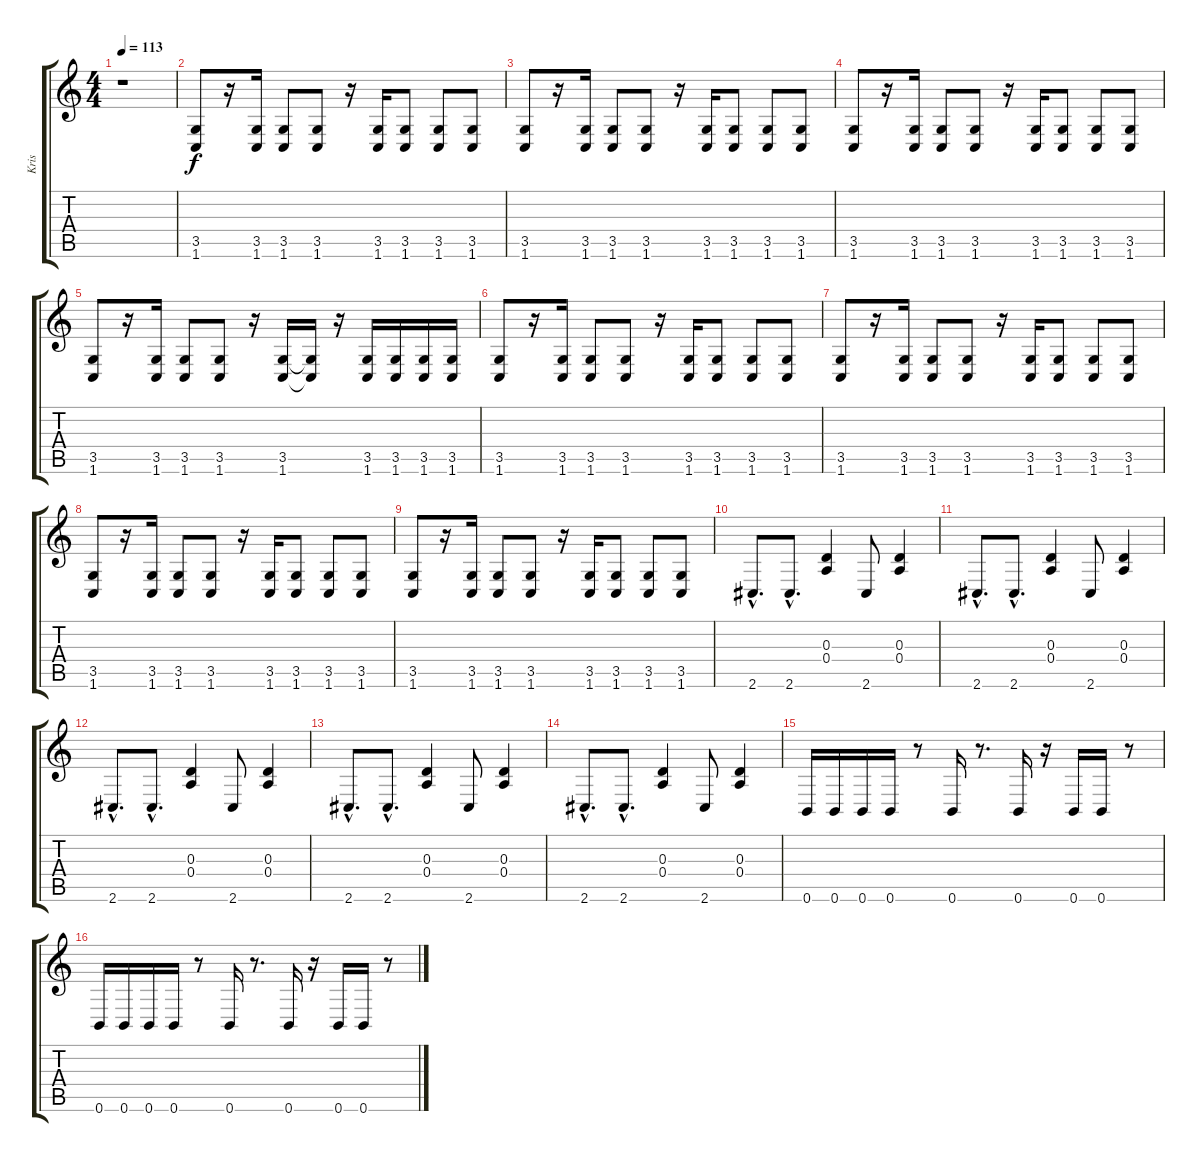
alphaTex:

\track ("Kris" "Kris") {instrument distortionguitar}
\staff {score tabs}
\tuning (B3 Gb3 D3 A2 E2 B1) {hide}
\ts (4 4)
\tempo 113
\clef g2
\ks c
r.1{dy f instrument distortionguitar} |
(3.5 1.6).8 r.16 (3.5 1.6).16 (3.5 1.6).8 (3.5 1.6).8 r.16 (3.5 1.6).16 (3.5 1.6).8 (3.5 1.6).8 (3.5 1.6).8 |
(3.5 1.6).8 r.16 (3.5 1.6).16 (3.5 1.6).8 (3.5 1.6).8 r.16 (3.5 1.6).16 (3.5 1.6).8 (3.5 1.6).8 (3.5 1.6).8 |
(3.5 1.6).8 r.16 (3.5 1.6).16 (3.5 1.6).8 (3.5 1.6).8 r.16 (3.5 1.6).16 (3.5 1.6).8 (3.5 1.6).8 (3.5 1.6).8 |
(3.5 1.6).8 r.16 (3.5 1.6).16 (3.5 1.6).8 (3.5 1.6).8 r.16 (3.5 1.6).16 (3.5{t} 1.6{t}).16 r.16 (3.5 1.6).16 (3.5 1.6).16 (3.5 1.6).16 (3.5 1.6).16 |
(3.5 1.6).8 r.16 (3.5 1.6).16 (3.5 1.6).8 (3.5 1.6).8 r.16 (3.5 1.6).16 (3.5 1.6).8 (3.5 1.6).8 (3.5 1.6).8 |
(3.5 1.6).8 r.16 (3.5 1.6).16 (3.5 1.6).8 (3.5 1.6).8 r.16 (3.5 1.6).16 (3.5 1.6).8 (3.5 1.6).8 (3.5 1.6).8 |
(3.5 1.6).8 r.16 (3.5 1.6).16 (3.5 1.6).8 (3.5 1.6).8 r.16 (3.5 1.6).16 (3.5 1.6).8 (3.5 1.6).8 (3.5 1.6).8 |
(3.5 1.6).8 r.16 (3.5 1.6).16 (3.5 1.6).8 (3.5 1.6).8 r.16 (3.5 1.6).16 (3.5 1.6).8 (3.5 1.6).8 (3.5 1.6).8 |
2.6{hac}.8{d} 2.6{hac}.8{d} (0.3 0.4).4 2.6.8 (0.3 0.4).4 |
2.6{hac}.8{d} 2.6{hac}.8{d} (0.3 0.4).4 2.6.8 (0.3 0.4).4 |
2.6{hac}.8{d} 2.6{hac}.8{d} (0.3 0.4).4 2.6.8 (0.3 0.4).4 |
2.6{hac}.8{d} 2.6{hac}.8{d} (0.3 0.4).4 2.6.8 (0.3 0.4).4 |
2.6{hac}.8{d} 2.6{hac}.8{d} (0.3 0.4).4 2.6.8 (0.3 0.4).4 |
0.6.16 0.6.16 0.6.16 0.6.16 r.8 0.6.16 r.8{d} 0.6.16 r.16 0.6.16 0.6.16 r.8 |
0.6.16 0.6.16 0.6.16 0.6.16 r.8 0.6.16 r.8{d} 0.6.16 r.16 0.6.16 0.6.16 r.8
